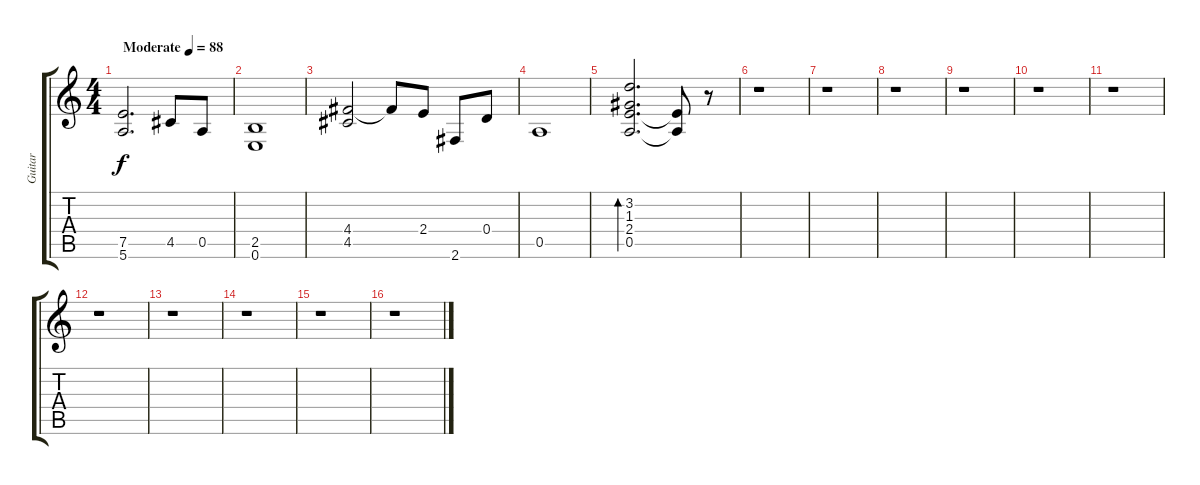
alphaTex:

\track ("Guitar" "Guitar") {instrument acousticguitarsteel}
\staff {score tabs}
\tuning (E4 B3 G3 D3 A2 E2) {hide}
\ts (4 4)
\tempo (88 "Moderate")
\clef g2
\ks c
(7.5 5.6).2{d dy f instrument acousticguitarsteel} 4.5.8 0.5.8 |
(2.5 0.6).1 |
(4.4 4.5).2 4.4{t}.8 2.4.8 2.6.8 0.4.8 |
0.5.1 |
(3.2 1.3 2.4 0.5).2{d bd 120} (2.4{t} 0.5{t}).8 r.8 |
r.1 |
r.1 |
r.1 |
r.1 |
r.1 |
r.1 |
r.1 |
r.1 |
r.1 |
r.1 |
r.1
